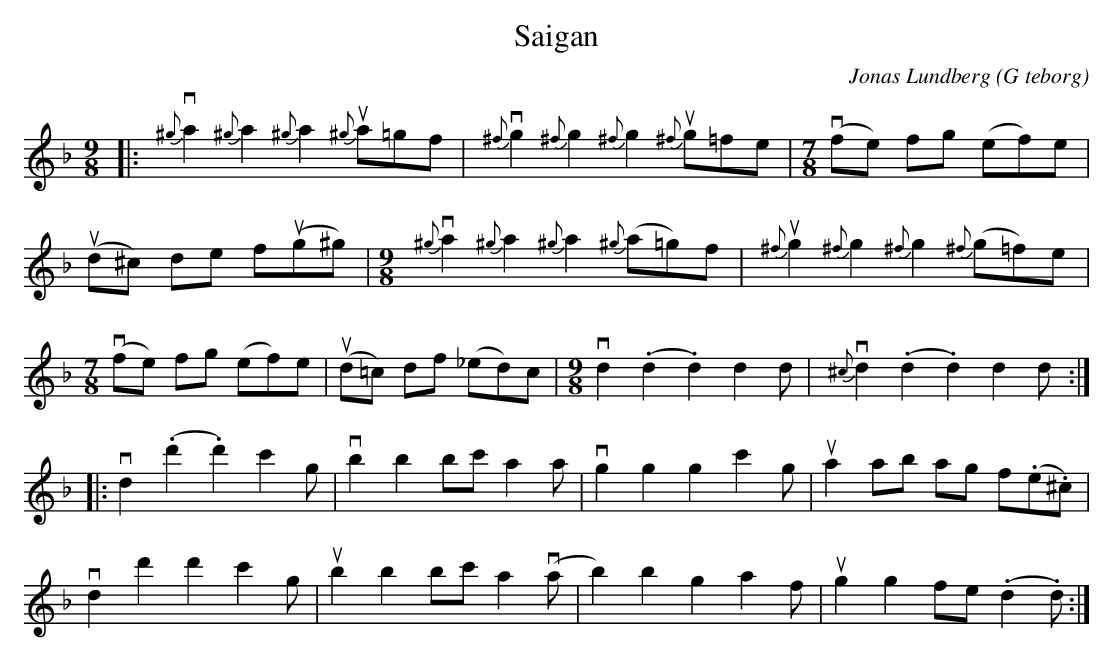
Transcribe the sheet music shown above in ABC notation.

X:1
T:Saigan
C:Jonas Lundberg
O:G teborg
M:9/8
L:1/4
K:Dm
|: {^g}va {^g}a {^g}a {^g}ua/=g/f/ | {^f}vg {^f}g {^f}g {^f}ug/=f/e/ |[M:7/8] (vf/e/) f/g/ (e/f/)e/ |
(ud/^c/) d/e/ f/(ug/^g/) |[M:9/8] {^g}va {^g}a {^g}a {^g}(a/=g/)f/ | {^f}ug {^f}g {^f}g {^f}(g/=f/)e/ |
[M:7/8] (vf/e/) f/g/ (e/f/)e/ | (ud/=c/) d/f/ (_e/d/)c/ |[M:9/8] vd (.d .d) d d/ | v{^c}d (.d .d) d d/:|
|: vd (.d' .d') c' g/ | vb b b/c'/ a a/ | vg g g c' g/ | ua a/b/ a/g/ f/(.e/.^c/) |
vd d' d' c' g/ | ub b b/c'/ a (va/ |b) b g a f/ | ug g f/e/ (.d .d/) :|
